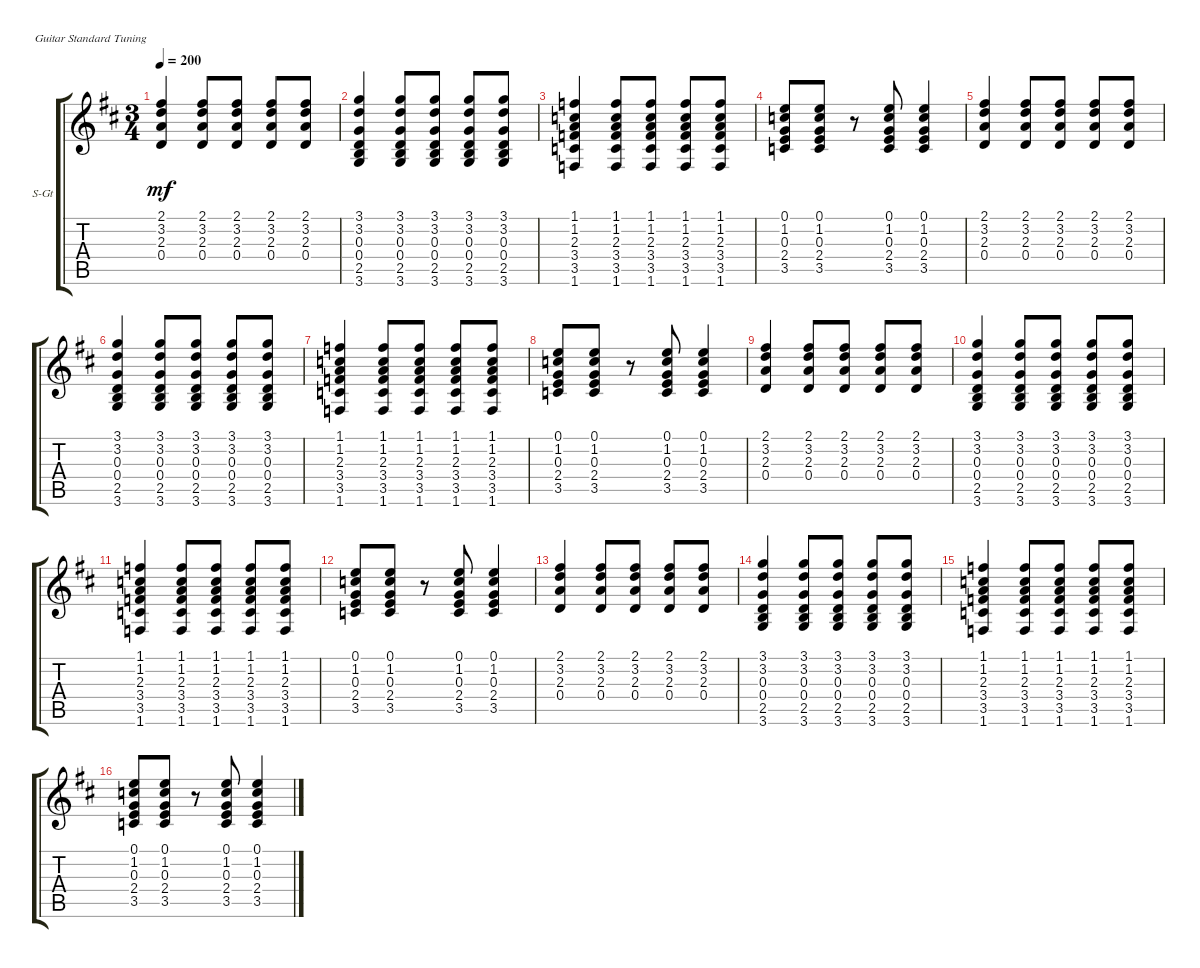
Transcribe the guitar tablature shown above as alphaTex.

\defaultSystemsLayout 4
\bracketExtendMode groupsimilarinstruments
\firstSystemTrackNameOrientation horizontal
\otherSystemsTrackNameOrientation horizontal
\track ("Steel Guitar" "S-Gt") {instrument acousticguitarsteel}
\staff {score tabs}
\tuning (E4 B3 G3 D3 A2 E2)
\ts (3 4)
\tempo 200
\clef g2
\ks d
(0.4 2.1 3.2 2.3).4{dy mf} (0.4 2.1 3.2 2.3).8 (0.4 2.1 3.2 2.3).8 (0.4 2.1 3.2 2.3).8 (0.4 2.1 3.2 2.3).8 |
(3.6 2.5 0.4 0.3 3.2 3.1).4 (3.6 2.5 0.4 0.3 3.2 3.1).8 (3.6 2.5 0.4 0.3 3.2 3.1).8 (3.6 2.5 0.4 0.3 3.2 3.1).8 (3.6 2.5 0.4 0.3 3.2 3.1).8 |
(1.6 1.1 1.2 2.3 3.4 3.5).4 (1.6 1.1 1.2 2.3 3.4 3.5).8 (1.6 1.1 1.2 2.3 3.4 3.5).8 (1.6 1.1 1.2 2.3 3.4 3.5).8 (1.6 1.1 1.2 2.3 3.4 3.5).8 |
(3.5 2.4 0.3 1.2 0.1).8 (3.5 2.4 0.3 1.2 0.1).8 r.8 (3.5 2.4 0.3 1.2 0.1).8 (3.5 2.4 0.3 1.2 0.1).4 |
(0.4 2.1 3.2 2.3).4 (0.4 2.1 3.2 2.3).8 (0.4 2.1 3.2 2.3).8 (0.4 2.1 3.2 2.3).8 (0.4 2.1 3.2 2.3).8 |
(3.6 2.5 0.4 0.3 3.2 3.1).4 (3.6 2.5 0.4 0.3 3.2 3.1).8 (3.6 2.5 0.4 0.3 3.2 3.1).8 (3.6 2.5 0.4 0.3 3.2 3.1).8 (3.6 2.5 0.4 0.3 3.2 3.1).8 |
(1.6 1.1 1.2 2.3 3.4 3.5).4 (1.6 1.1 1.2 2.3 3.4 3.5).8 (1.6 1.1 1.2 2.3 3.4 3.5).8 (1.6 1.1 1.2 2.3 3.4 3.5).8 (1.6 1.1 1.2 2.3 3.4 3.5).8 |
(3.5 2.4 0.3 1.2 0.1).8 (3.5 2.4 0.3 1.2 0.1).8 r.8 (3.5 2.4 0.3 1.2 0.1).8 (3.5 2.4 0.3 1.2 0.1).4 |
(0.4 2.1 3.2 2.3).4 (0.4 2.1 3.2 2.3).8 (0.4 2.1 3.2 2.3).8 (0.4 2.1 3.2 2.3).8 (0.4 2.1 3.2 2.3).8 |
(3.6 2.5 0.4 0.3 3.2 3.1).4 (3.6 2.5 0.4 0.3 3.2 3.1).8 (3.6 2.5 0.4 0.3 3.2 3.1).8 (3.6 2.5 0.4 0.3 3.2 3.1).8 (3.6 2.5 0.4 0.3 3.2 3.1).8 |
(1.6 1.1 1.2 2.3 3.4 3.5).4 (1.6 1.1 1.2 2.3 3.4 3.5).8 (1.6 1.1 1.2 2.3 3.4 3.5).8 (1.6 1.1 1.2 2.3 3.4 3.5).8 (1.6 1.1 1.2 2.3 3.4 3.5).8 |
(3.5 2.4 0.3 1.2 0.1).8 (3.5 2.4 0.3 1.2 0.1).8 r.8 (3.5 2.4 0.3 1.2 0.1).8 (3.5 2.4 0.3 1.2 0.1).4 |
(0.4 2.1 3.2 2.3).4 (0.4 2.1 3.2 2.3).8 (0.4 2.1 3.2 2.3).8 (0.4 2.1 3.2 2.3).8 (0.4 2.1 3.2 2.3).8 |
(3.6 2.5 0.4 0.3 3.2 3.1).4 (3.6 2.5 0.4 0.3 3.2 3.1).8 (3.6 2.5 0.4 0.3 3.2 3.1).8 (3.6 2.5 0.4 0.3 3.2 3.1).8 (3.6 2.5 0.4 0.3 3.2 3.1).8 |
(1.6 1.1 1.2 2.3 3.4 3.5).4 (1.6 1.1 1.2 2.3 3.4 3.5).8 (1.6 1.1 1.2 2.3 3.4 3.5).8 (1.6 1.1 1.2 2.3 3.4 3.5).8 (1.6 1.1 1.2 2.3 3.4 3.5).8 |
(3.5 2.4 0.3 1.2 0.1).8 (3.5 2.4 0.3 1.2 0.1).8 r.8 (3.5 2.4 0.3 1.2 0.1).8 (3.5 2.4 0.3 1.2 0.1).4
